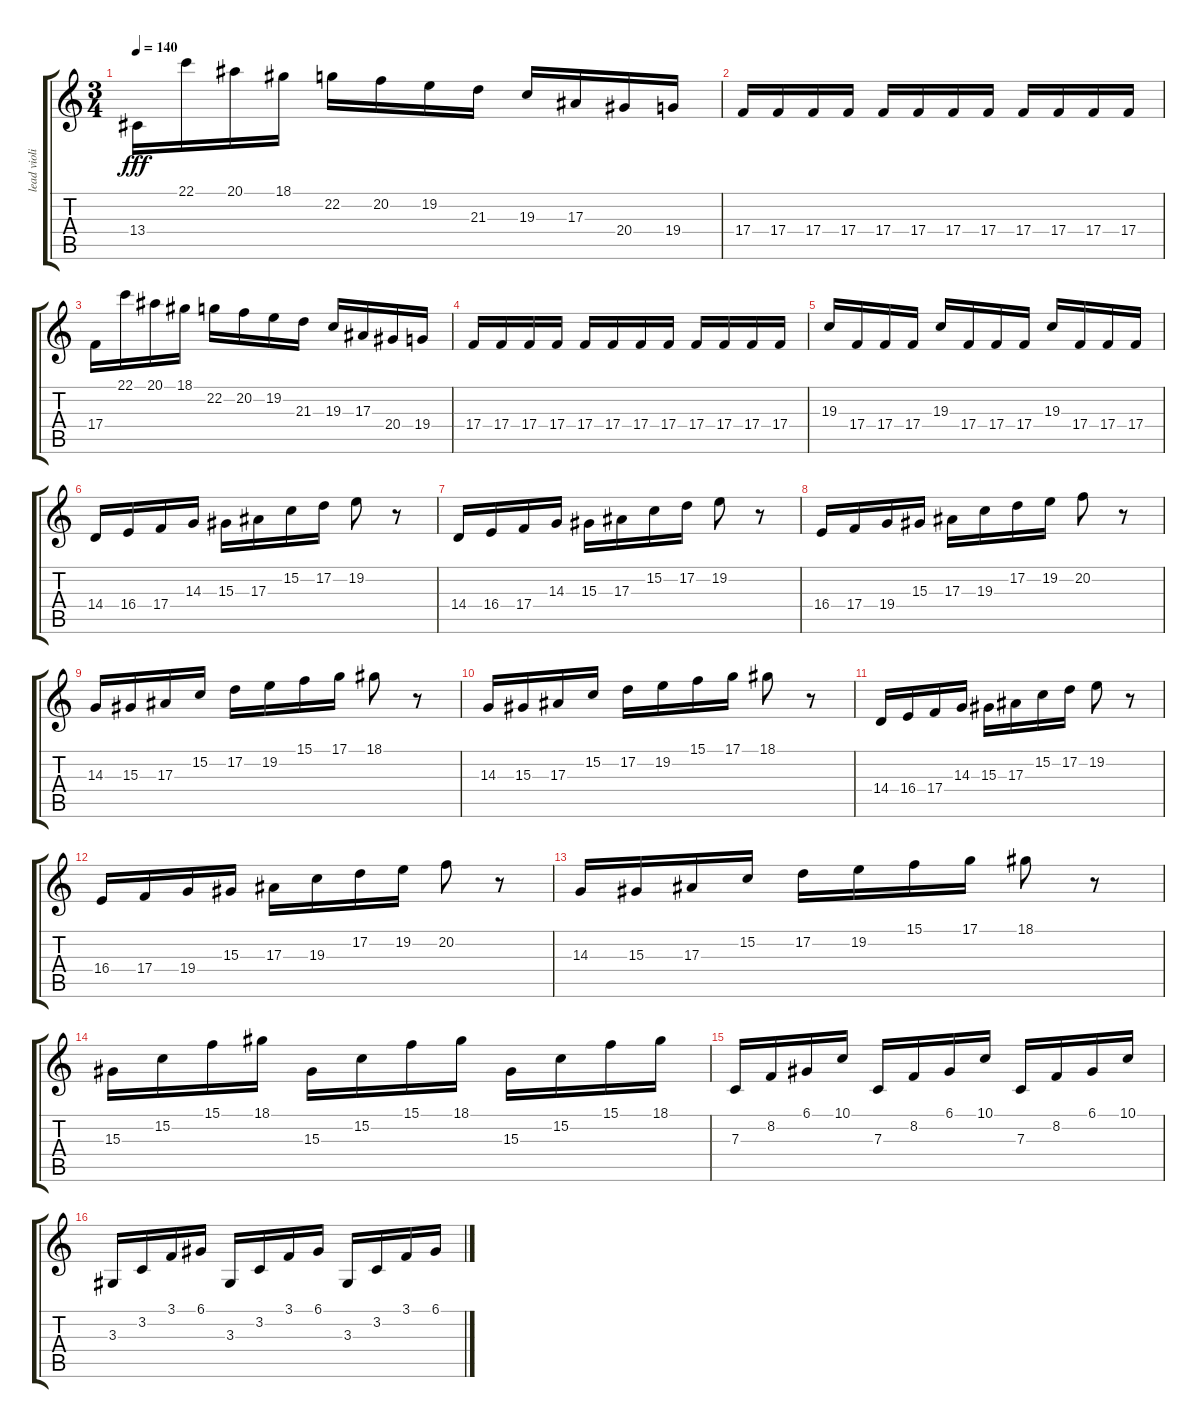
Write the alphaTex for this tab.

\track ("lead violin" "lead violi") {instrument stringensemble1}
\staff {score tabs}
\tuning (D4 A3 F3 C3 G2 C2) {hide}
\ts (3 4)
\tempo 140
\clef g2
\ks c
13.4.16{dy fff} 22.1.16 20.1.16 18.1.16 22.2.16 20.2.16 19.2.16 21.3.16 19.3.16 17.3.16 20.4.16 19.4.16 |
17.4.16 17.4.16 17.4.16 17.4.16 17.4.16 17.4.16 17.4.16 17.4.16 17.4.16 17.4.16 17.4.16 17.4.16 |
17.4.16 22.1.16 20.1.16 18.1.16 22.2.16 20.2.16 19.2.16 21.3.16 19.3.16 17.3.16 20.4.16 19.4.16 |
17.4.16 17.4.16 17.4.16 17.4.16 17.4.16 17.4.16 17.4.16 17.4.16 17.4.16 17.4.16 17.4.16 17.4.16 |
19.3.16 17.4.16 17.4.16 17.4.16 19.3.16 17.4.16 17.4.16 17.4.16 19.3.16 17.4.16 17.4.16 17.4.16 |
14.4.16 16.4.16 17.4.16 14.3.16 15.3.16 17.3.16 15.2.16 17.2.16 19.2.8 r.8 |
14.4.16 16.4.16 17.4.16 14.3.16 15.3.16 17.3.16 15.2.16 17.2.16 19.2.8 r.8 |
16.4.16 17.4.16 19.4.16 15.3.16 17.3.16 19.3.16 17.2.16 19.2.16 20.2.8 r.8 |
14.3.16 15.3.16 17.3.16 15.2.16 17.2.16 19.2.16 15.1.16 17.1.16 18.1.8 r.8 |
14.3.16 15.3.16 17.3.16 15.2.16 17.2.16 19.2.16 15.1.16 17.1.16 18.1.8 r.8 |
14.4.16 16.4.16 17.4.16 14.3.16 15.3.16 17.3.16 15.2.16 17.2.16 19.2.8 r.8 |
16.4.16 17.4.16 19.4.16 15.3.16 17.3.16 19.3.16 17.2.16 19.2.16 20.2.8 r.8 |
14.3.16 15.3.16 17.3.16 15.2.16 17.2.16 19.2.16 15.1.16 17.1.16 18.1.8 r.8 |
15.3.16 15.2.16 15.1.16 18.1.16 15.3.16 15.2.16 15.1.16 18.1.16 15.3.16 15.2.16 15.1.16 18.1.16 |
7.3.16 8.2.16 6.1.16 10.1.16 7.3.16 8.2.16 6.1.16 10.1.16 7.3.16 8.2.16 6.1.16 10.1.16 |
3.3.16 3.2.16 3.1.16 6.1.16 3.3.16 3.2.16 3.1.16 6.1.16 3.3.16 3.2.16 3.1.16 6.1.16
